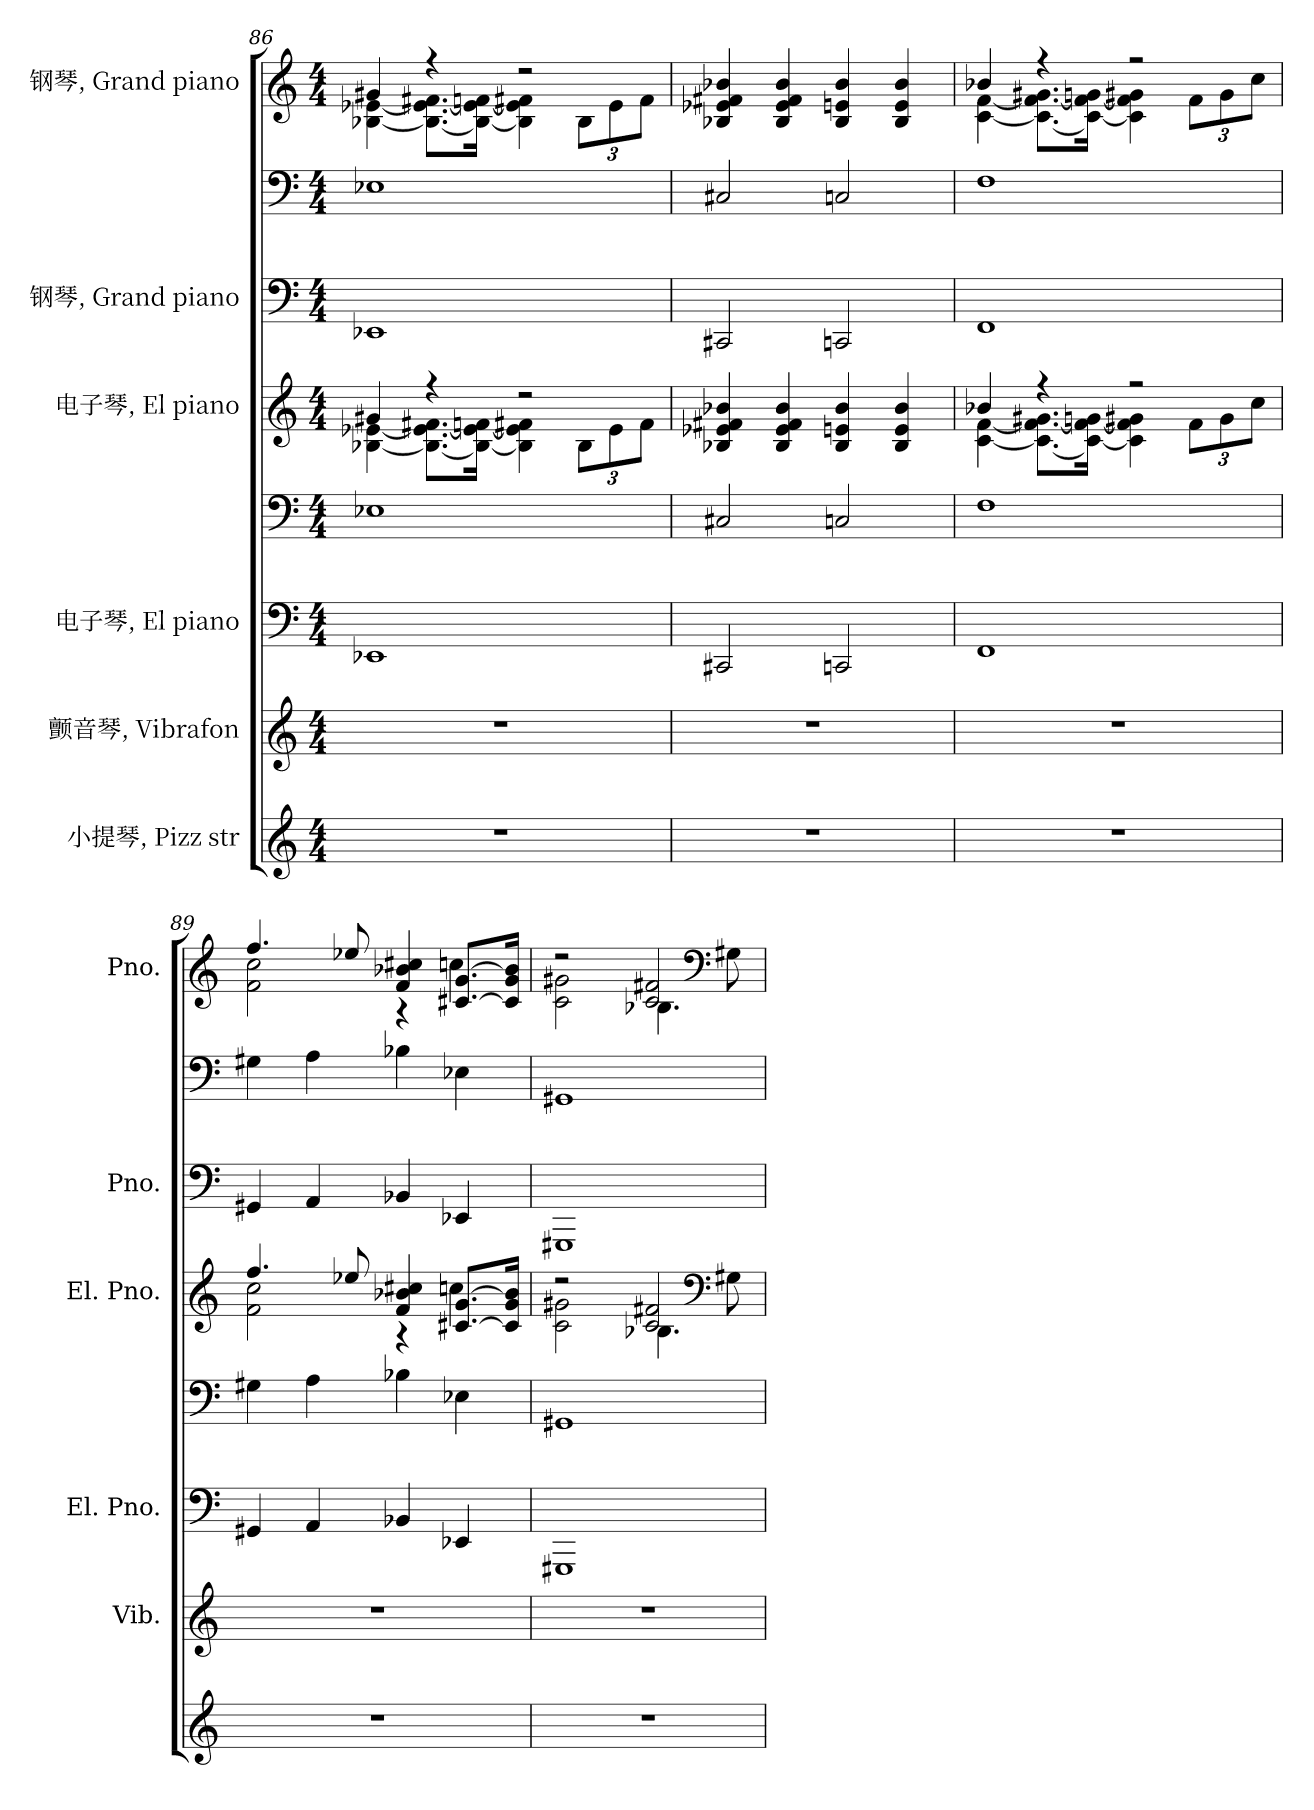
**kern	**kern	**kern	**kern	**kern	**kern	**kern	**kern
*part6	*part5	*part4	*part4	*part3	*part2	*part2	*part1
*staff8	*staff7	*staff6	*staff5	*staff4	*staff3	*staff2	*staff1
*I"小提琴, Pizz str	*I"颤音琴, Vibrafon	*I"电子琴, El piano	*	*I"电子琴, El piano	*I"钢琴, Grand piano	*	*I"钢琴, Grand piano
*	*I'Vib.	*I'El. Pno.	*	*I'El. Pno.	*I'Pno.	*	*I'Pno.
*clefG2	*clefG2	*clefF4	*clefF4	*clefG2	*clefF4	*clefF4	*clefG2
*k[]	*k[]	*k[]	*k[]	*k[]	*k[]	*k[]	*k[]
*M4/4	*M4/4	*M4/4	*M4/4	*M4/4	*M4/4	*M4/4	*M4/4
=86	=86	=86	=86	=86	=86	=86	=86
*	*	*	*	*^	*	*	*^
1r	1r	1EE-X	1E-X	4g#X/	[4B-X\ [4e-X\	1EE-X	1E-X	4g#X/	[4B-X\ [4e-X\
.	.	.	.	4r	8.B-\_ 8.e-\_ 8.f#X\L	.	.	4r	8.B-\_ 8.e-\_ 8.f#X\L
.	.	.	.	.	16B-\_ 16e-\_ 16fn\Jk	.	.	.	16B-\_ 16e-\_ 16fn\Jk
.	.	.	.	2r	4B-\] 4e-\] 4f#X\	.	.	2r	4B-\] 4e-\] 4f#X\
*	*	*	*	*	*Xbrackettup	*	*	*	*Xbrackettup
.	.	.	.	.	12B-\L	.	.	.	12B-\L
.	.	.	.	.	12e-\	.	.	.	12e-\
.	.	.	.	.	12f#\J	.	.	.	12f#\J
*	*	*	*	*v	*v	*	*	*v	*v
!!LO:PB:g=z
=87	=87	=87	=87	=87	=87	=87	=87
1r	1r	2CC#X/	2C#X/	4B-X/ 4e-X/ 4f#X/ 4b-X/	2CC#X/	2C#X/	4B-X/ 4e-X/ 4f#X/ 4b-X/
.	.	.	.	4B-/ 4e-/ 4f#/ 4b-/	.	.	4B-/ 4e-/ 4f#/ 4b-/
.	.	2CCn/	2Cn/	4B-/ 4en/ 4b-/	2CCn/	2Cn/	4B-/ 4en/ 4b-/
.	.	.	.	4B-/ 4e/ 4b-/	.	.	4B-/ 4e/ 4b-/
=88	=88	=88	=88	=88	=88	=88	=88
*	*	*	*	*^	*	*	*^
1r	1r	1FF	1F	4b-X/	[4c\ [4f\	1FF	1F	4b-X/	[4c\ [4f\
.	.	.	.	4r	8.c\_ 8.f\_ 8.g#X\L	.	.	4r	8.c\_ 8.f\_ 8.g#X\L
.	.	.	.	.	16c\_ 16f\_ 16gn\Jk	.	.	.	16c\_ 16f\_ 16gn\Jk
.	.	.	.	2r	4c\] 4f\] 4g#X\	.	.	2r	4c\] 4f\] 4g#X\
.	.	.	.	.	12f\L	.	.	.	12f\L
.	.	.	.	.	12g#\	.	.	.	12g#\
.	.	.	.	.	12cc\J	.	.	.	12cc\J
=89	=89	=89	=89	=89	=89	=89	=89	=89	=89
1r	1r	4GG#X/	4G#X\	4.ff/	2f\ 2cc\	4GG#X/	4G#X\	4.ff/	2f\ 2cc\
.	.	4AA/	4A\	.	.	4AA/	4A\	.	.
.	.	.	.	8ee-X/	.	.	.	8ee-X/	.
.	.	4BB-X/	4B-X\	4f/ 4b-X/ 4cc#X/	4r	4BB-X/	4B-X\	4f/ 4b-X/ 4cc#X/	4r
.	.	4EE-X/	4E-X\	[8.c#X/ [8.g/L	4ccn\	4EE-X/	4E-X\	[8.c#X/ [8.g/L	4ccn\
.	.	.	.	16c#/] 16g/] 16b-/Jk	.	.	.	16c#/] 16g/] 16b-/Jk	.
!!LO:PB:g=z	!!
=90	=90	=90	=90	=90	=90	=90	=90	=90	=90
1r	1r	1GGG#X	1GG#X	2r	2c\ 2g#X\	1GGG#X	1GG#X	2r	2c\ 2g#X\
.	.	.	.	2c/ 2f#X/	4.B-X\	.	.	2c/ 2f#X/	4.B-X\
*	*	*	*	*clefF4	*	*	*	*clefF4	*
.	.	.	.	.	8G#X\	.	.	.	8G#X\
*	*	*	*	*v	*v	*	*	*v	*v
=	=	=	=	=	=	=	=
*-	*-	*-	*-	*-	*-	*-	*-
